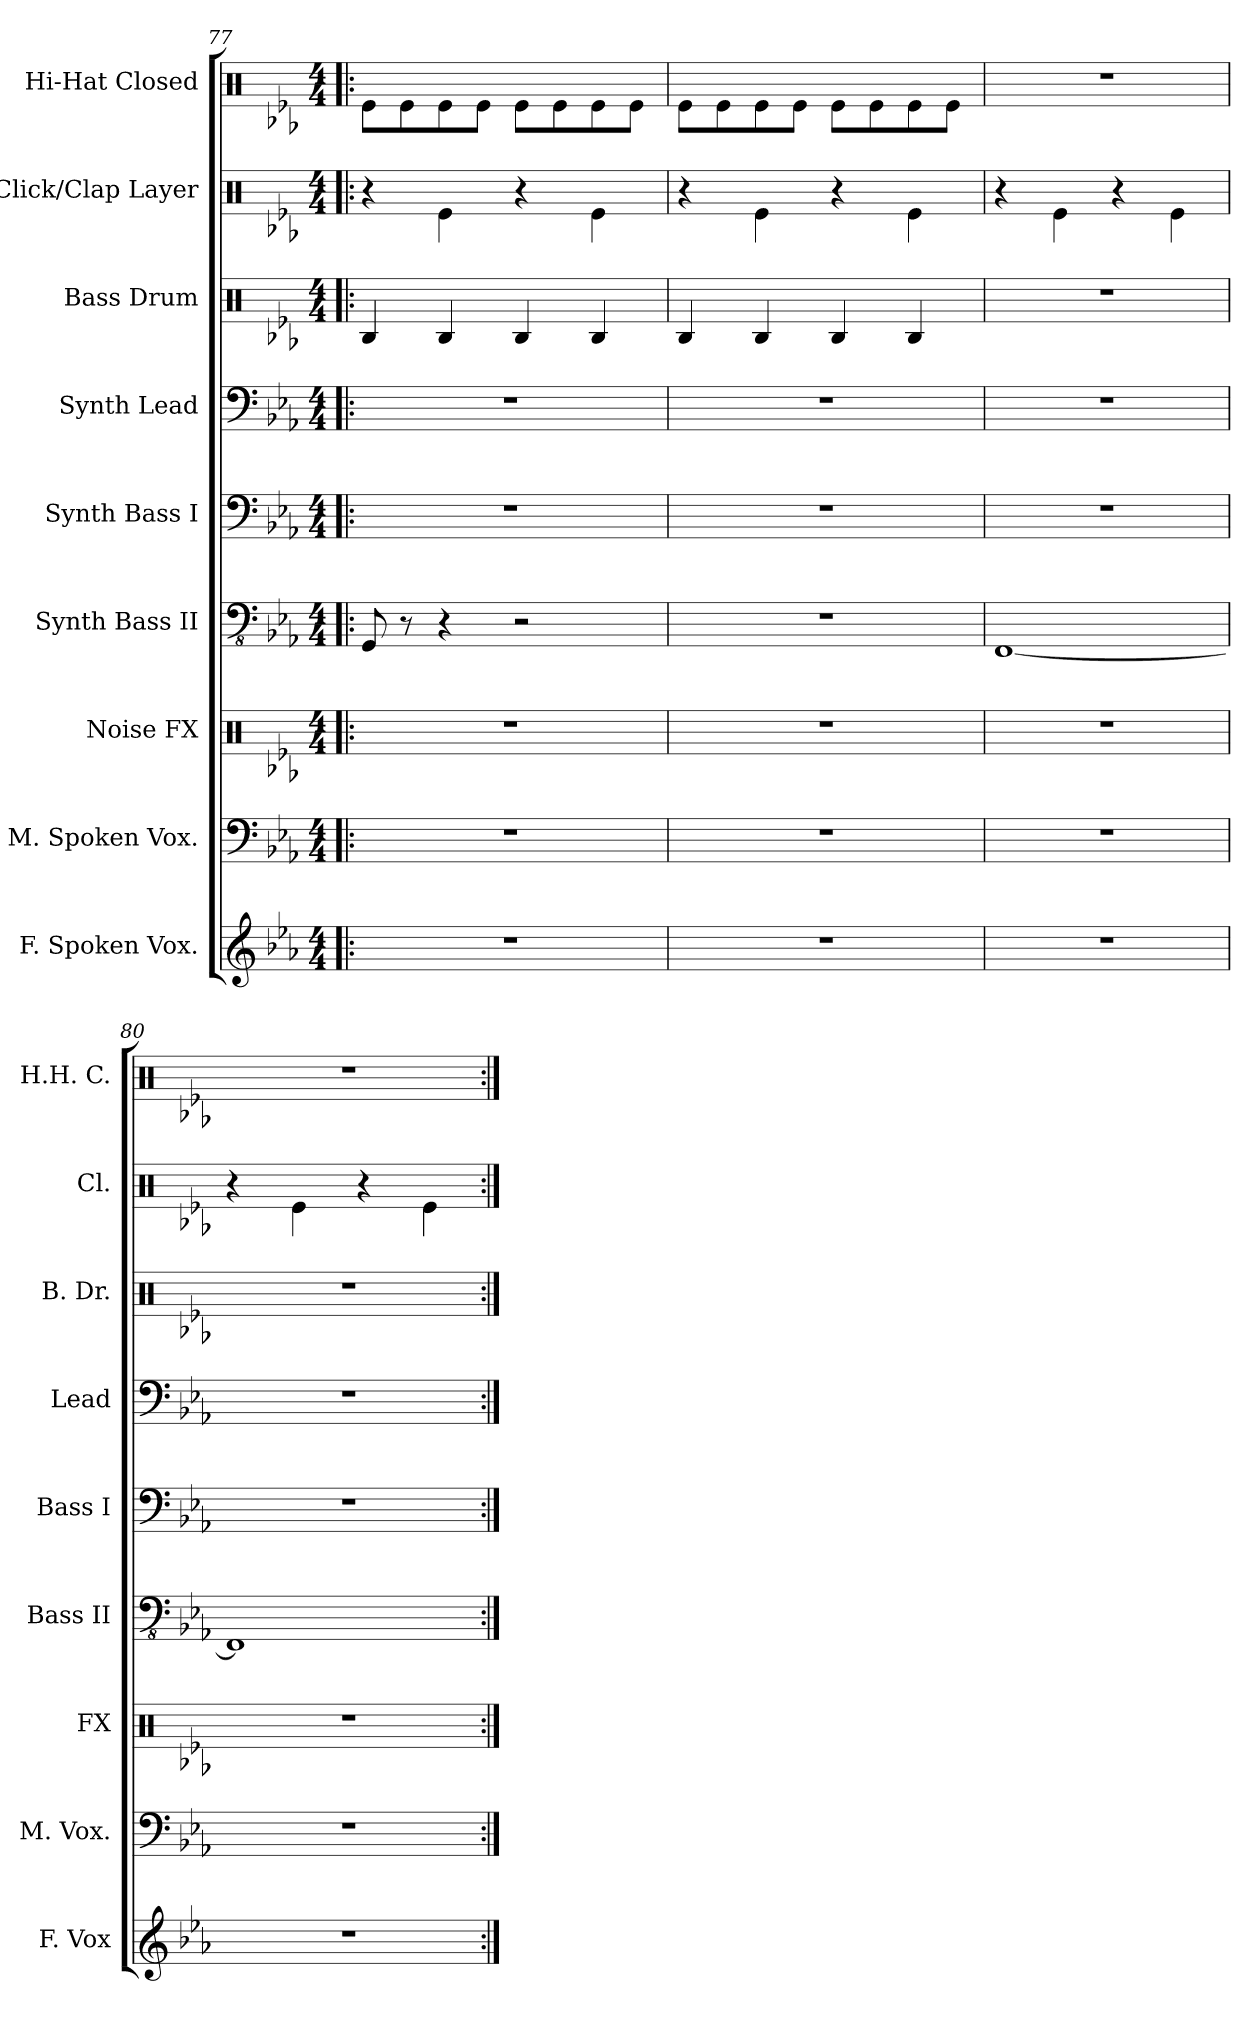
**kern	**kern	**kern	**kern	**kern	**kern	**kern	**kern	**kern
*part9	*part8	*part7	*part6	*part5	*part4	*part3	*part2	*part1
*staff9	*staff8	*staff7	*staff6	*staff5	*staff4	*staff3	*staff2	*staff1
*I"F. Spoken Vox.	*I"M. Spoken Vox.	*I"Noise FX	*I"Synth Bass II	*I"Synth Bass I	*I"Synth Lead	*I"Bass Drum	*I"Click/Clap Layer	*I"Hi-Hat Closed
*I'F. Vox	*I'M. Vox.	*I'FX	*I'Bass II	*I'Bass I	*I'Lead	*I'B. Dr.	*I'Cl.	*I'H.H. C.
*clefG2	*clefF4	*clefX	*clefFv4	*clefF4	*clefF4	*clefX	*clefX	*clefX
*	*	*	*ITrd7c12	*ITrd7c12	*	*	*	*
*k[b-e-a-]	*k[b-e-a-]	*k[b-e-a-]	*k[b-e-a-]	*k[b-e-a-]	*k[b-e-a-]	*k[b-e-a-]	*k[b-e-a-]	*k[b-e-a-]
*E-:	*E-:	*E-:	*E-:	*E-:	*E-:	*E-:	*E-:	*E-:
*M4/4	*M4/4	*M4/4	*M4/4	*M4/4	*M4/4	*M4/4	*M4/4	*M4/4
=77!|:	=77!|:	=77!|:	=77!|:	=77!|:	=77!|:	=77!|:	=77!|:	=77!|:
1r	1r	1r	8GGGG/	1r	1r	4RB/	4r	8Re\L
.	.	.	8r	.	.	.	.	8Re\
.	.	.	4r	.	.	4RB/	4Re\	8Re\
.	.	.	.	.	.	.	.	8Re\J
.	.	.	2r	.	.	4RB/	4r	8Re\L
.	.	.	.	.	.	.	.	8Re\
.	.	.	.	.	.	4RB/	4Re\	8Re\
.	.	.	.	.	.	.	.	8Re\J
=78	=78	=78	=78	=78	=78	=78	=78	=78
1r	1r	1r	1r	1r	1r	4RB/	4r	8Re\L
.	.	.	.	.	.	.	.	8Re\
.	.	.	.	.	.	4RB/	4Re\	8Re\
.	.	.	.	.	.	.	.	8Re\J
.	.	.	.	.	.	4RB/	4r	8Re\L
.	.	.	.	.	.	.	.	8Re\
.	.	.	.	.	.	4RB/	4Re\	8Re\
.	.	.	.	.	.	.	.	8Re\J
!!LO:PB:g=z
=79	=79	=79	=79	=79	=79	=79	=79	=79
1r	1r	1r	[1FFFF	1r	1r	1r	4r	1r
.	.	.	.	.	.	.	4Re\	.
.	.	.	.	.	.	.	4r	.
.	.	.	.	.	.	.	4Re\	.
=80	=80	=80	=80	=80	=80	=80	=80	=80
1r	1r	1r	1FFFF]	1r	1r	1r	4r	1r
.	.	.	.	.	.	.	4Re\	.
.	.	.	.	.	.	.	4r	.
.	.	.	.	.	.	.	4Re\	.
=:|!	=:|!	=:|!	=:|!	=:|!	=:|!	=:|!	=:|!	=:|!
*-	*-	*-	*-	*-	*-	*-	*-	*-
